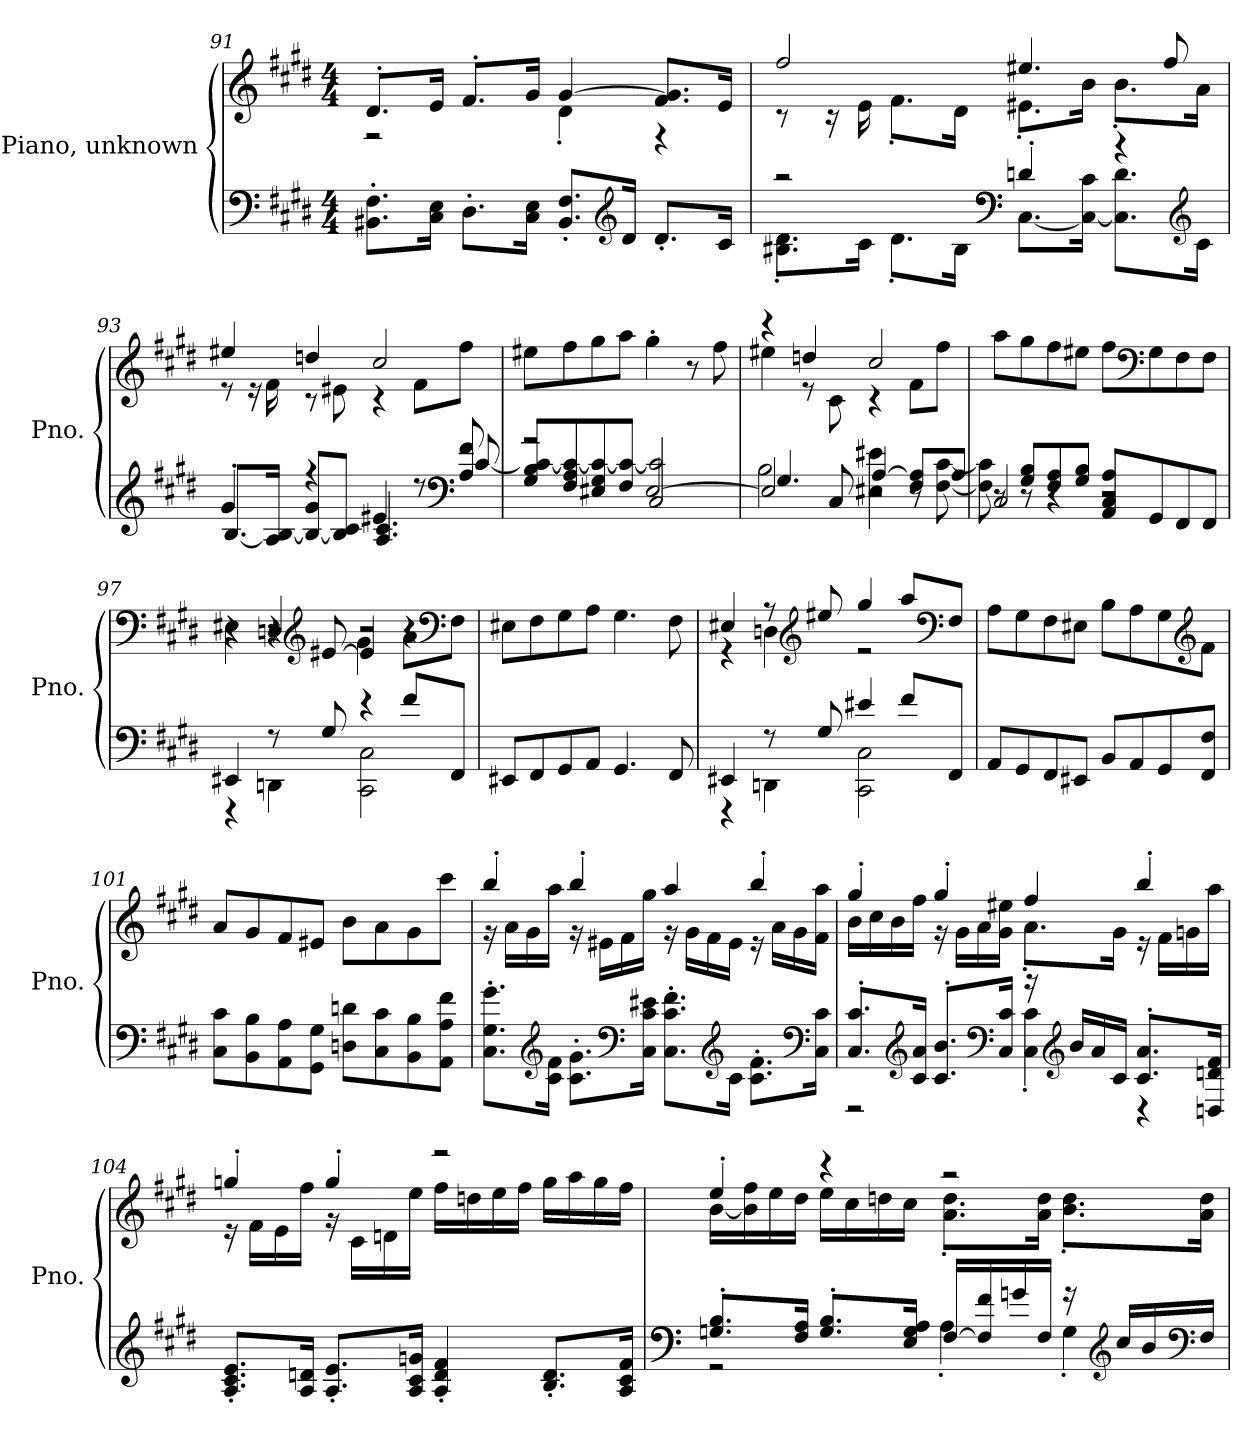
**kern	**kern
*part1	*part1
*staff2	*staff1
*I"Piano, unknown	*
*I'Pno.	*
*clefF4	*clefG2
*k[f#c#g#d#]	*k[f#c#g#d#]
*M4/4	*M4/4
=91	=91
*	*^
8.BB#X\' 8.F#\'L	8.d#'/L	2r
16C#\ 16E\Jk	16e/Jk	.
8.D#'\L	8.f#'/L	.
16C#\ 16E\Jk	16g#/Jk	.
8.BB#/' 8.F#/'L	[4g#/	4d#'\
*clefG2	*	*
16d#/Jk	.	.
8.d#'/L	8.f#/ 8.g#/]L	4r
16c#/Jk	16e/Jk	.
!!LO:LB:g=z	!!
=92	=92	=92
*^	*	*
2r	8.B#X\' 8.d#\'L	2ff#/	8r
.	.	.	16r
.	16c#\Jk	.	16e\
.	8.d#'\L	.	8.f#'\L
.	16B#\Jk	.	16d#\Jk
*clefF4	*	*	*
4dn'/	[8.C#\L	4.ee#X/	8.e#X'\L
.	16C#\_ 16c#\Jk	.	16b\Jk
4r	8.C#\] 8.d\L	.	8.b'\L
.	.	8ff#/	.
*clefG2	*	*	*
.	16c#\Jk	.	16a\Jk
=93	=93	=93	=93
4g#'/	[8.B/L	4ee#X/	8r
.	.	.	16r
.	16A/ 16B/_Jk	.	16f#\
4r	8B/_ 8g#/L	4ddn/	8r
.	8B/] 8c#/J	.	8e#X\
4e#X/	4.A/ 4.c#/	2cc#/	4r
8r	.	.	8f#\L
*clefF4	*	*	*
8A/ 8f#/	[8c#/	.	8ff#\J
*	*	*v	*v
=94	=94	=94
2r	8G#/ 8B/ 8c#/_L	8ee#X\L
.	8F#/ 8A/ 8c#/_	8ff#\
.	8E#X/ 8G#/ 8c#/_	8gg#\
.	8F#/ 8c#/_J	8aa\J
[2E#/	2C#/ 2c#/]	4gg#'\
.	.	8r
.	.	8ff#\
!!LO:LB:g=z
=95	=95	=95
*	*^	*^
2E#/]	2B\	4.G#/	4r	4ee#X\
.	.	.	4ddn/	8r
.	.	8C#/	.	8c#\
2r	4E#X\ 4e#X\	[4A/	2cc#/	4r
.	8r	8F#/ 8A/]L	.	8f#\L
.	[8F#\ [8c#\	8A/J	.	8ff#\J
*	*	*	*v	*v
=96	=96	=96	=96
2C#/	8F#\] 8c#\]	8r	8aa\L
.	8r	8G#/ 8B/L	8gg#\
.	4r	8F#/ 8A/	8ff#\
.	.	8G#/ 8B/J	8ee#X\J
2r	2r	8AA/ 8C#/ 8A/L	8ff#\L
*	*	*	*clefF4
.	.	8GG#/	8G#\
.	.	8FF#/	8F#\
.	.	8FF#/J	8F#\J
*	*v	*v	*
=97	=97	=97
*	*	*^
*	*	*	*^
4EE#X/	4r	4r	4E#X\	4r
8r	4DDn\	8r	4r	4Dn/
*	*	*clefG2	*	*
8G#/	.	[8e#X/	.	.
4r	2CC#\ 2C#\	4e#/]	4g#\	2r
8f#/L	.	4r	8a\L	.
*	*	*clefF4	*	*
8FF#/J	.	.	8F#\J	.
*v	*v	*	*	*
*	*v	*v	*v
!!LO:LB:g=z
=98	=98
8EE#X/L	8E#X\L
8FF#/	8F#\
8GG#/	8G#\
8AA/J	8A\J
4.GG#/	4.G#\
8FF#/	8F#\
=99	=99
*^	*^
4EE#X/	4r	4E#X/	4r
8r	4DDn\	8r	4Dn\
*	*	*clefG2	*
8G#/	.	8ee#X/	.
4e#X/	2CC#\ 2C#\	4gg#/	2r
8f#/L	.	8aa/L	.
*	*	*clefF4	*
8FF#/J	.	8F#/J	.
*v	*v	*	*
*	*v	*v
=100	=100
8AA/L	8A\L
8GG#/	8G#\
8FF#/	8F#\
8EE#X/J	8E#X\J
8BB/L	8B\L
8AA/	8A\
8GG#/	8G#\
*	*clefG2
8FF#/ 8F#/J	8f#\J
!!LO:PB:g=z
=101	=101
8C#\ 8c#\L	8a/L
8BB\ 8B\	8g#/
8AA\ 8A\	8f#/
8GG#\ 8G#\J	8e#X/J
8Dn\ 8dn\L	8b\L
8C#\ 8c#\	8a\
8BB\ 8B\	8g#\
8AA\ 8A\ 8f#\J	8ccc#\J
=102	=102
*	*^
8.C#\' 8.G#\' 8.g#\'L	4bb'/	16r
.	.	16a\LL
.	.	16g#\
*clefG2	*	*
16c#\ 16f#\Jk	.	16aa\JJ
8.c#\' 8.g#\'L	4bb'/	16r
.	.	16e#X\LL
.	.	16f#\
*clefF4	*	*
16C#\ 16c#\ 16e#X\Jk	.	16gg#\JJ
8.C#\' 8.c#\' 8.f#\'L	4aa/	16r
.	.	16g#\LL
.	.	16f#\
*clefG2	*	*
16c#\Jk	.	16e#\JJ
8.c#\' 8.f#\'L	4bb'/	16r
.	.	16a\LL
.	.	16g#\
*clefF4	*	*
16C#\ 16c#\Jk	.	16f#\ 16aa\JJ
!!LO:LB:g=z	!!
=103	=103	=103
*^	*	*
8.C#/' 8.c#/'L	2r	4gg#'/	16b\LL
.	.	.	16cc#\
.	.	.	16b\
*clefG2	*	*	*
16c#/ 16a/Jk	.	.	16ff#\JJ
8.c#/' 8.b/'L	.	4gg#'/	16r
.	.	.	16g#\LL
.	.	.	16a\
*clefF4	*	*	*
16C#/ 16c#/Jk	.	.	16g#\ 16ee#X\JJ
16r	4C#\' 4c#\'	4ff#/	8.a'\L
*clefG2	*	*	*
16b/LL	.	.	.
16a/	.	.	.
16c#/JJ	.	.	16g#\Jk
8.c#/' 8.a/'L	4r	4bb'/	16r
.	.	.	16f#\LL
.	.	.	16gn\
16Dn/ 16dn/ 16f#/Jk	.	.	16aa\JJ
*v	*v	*	*
=104	=104	=104
8.A/' 8.c#/' 8.e/'L	4ggn'/	16r
.	.	16f#\LL
.	.	16e\
16A/ 16dn/Jk	.	16ff#\JJ
8.A/' 8.e/'L	4gg'/	16r
.	.	16c#\LL
.	.	16dn\
16A/ 16c#/ 16gn/Jk	.	16ee\JJ
4A/' 4d/' 4f#/'	2r	16ff#\LL
.	.	16ddn\
.	.	16ee\
.	.	16ff#\JJ
8.B/' 8.d/'L	.	16gg\LL
.	.	16aa\
.	.	16gg\
16A/ 16c#/ 16f#/Jk	.	16ff#\JJ
!!LO:LB:g=z	!!
=105	=105	=105
*clefF4	*	*
*^	*	*
8.Gn/' 8.B/'L	2r	4ee'/	[16b\LL
.	.	.	16b\] 16ff#\
.	.	.	16ee\
16F#/ 16A/Jk	.	.	16dd#\JJ
8.G/' 8.B/'L	.	4r	16ee\LL
.	.	.	16cc#\
.	.	.	16ddn\
16E/ 16G/ 16A/Jk	.	.	16cc#\JJ
[16F#/LL	4A'\	2r	8.a\' 8.dd\'L
16F#/] 16f#/	.	.	.
16gn/	.	.	.
16F#/JJ	.	.	16a\ 16dd\Jk
16r	4G'\	.	8.b\' 8.dd\'L
*clefG2	*	*	*
16cc#/LL	.	.	.
16b/	.	.	.
*clefF4	*	*	*
16F#/JJ	.	.	16a\ 16dd\Jk
*v	*v	*	*
*	*v	*v
=	=
*-	*-
